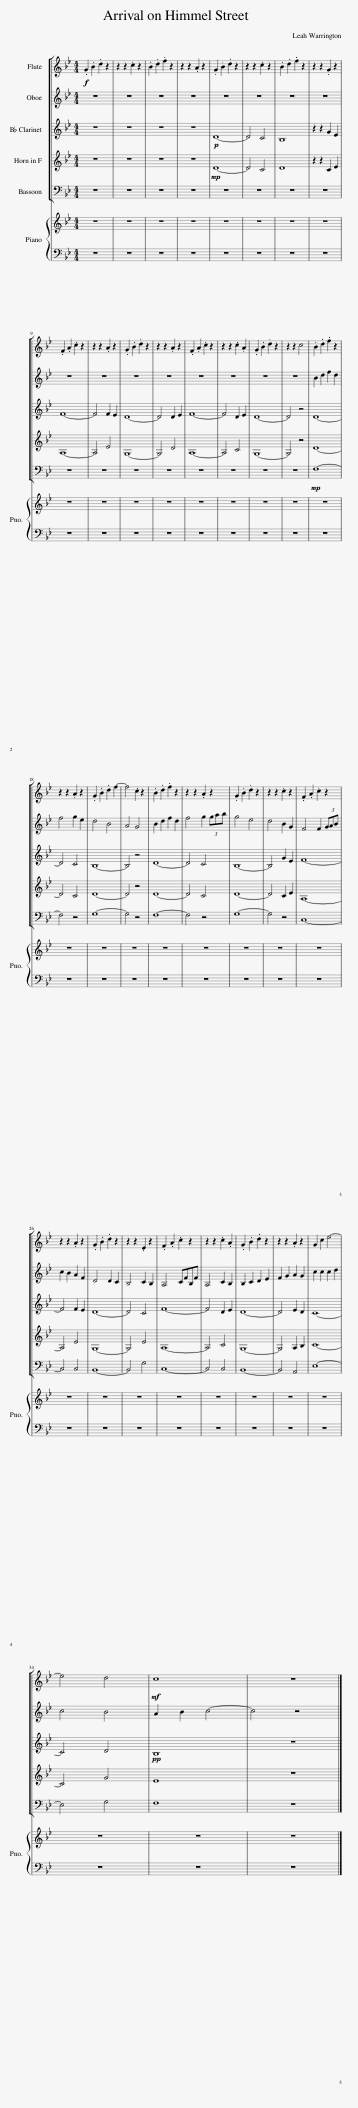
X:1
%%score [ 1 2 3 4 5 ]
L:1/8
M:4/4
I:linebreak $
K:Bb
V:1 treble
V:2 treble
V:3 treble transpose=-2
V:4 treble transpose=-7
V:5 bass
V:1
!f! .G2 .B2 .d2 z2 | z2 z2 .c2 z2 | .B2 .d2 .f2 z2 | z2 z2 .A2 z2 | .G2 .B2 .d2 z2 | %5
 z2 z2 .c2 z2 | .B2 .d2 .f2 z2 | z2 z2 .G2 z2 |$ .F2 .A2 .c2 z2 | z2 z2 .A2 z2 | %10
 .G2 .B2 .d2 z2 | z2 z2 .A2 z2 | .F2 .A2 .c2 z2 | z2 z2 .c2 .A2 | .G2 .B2 .d2 z2 | %15
 z2 z2 c4 | .B2 .d2 .f2 z2 |$ z2 z2 .A2 z2 | .G2 .B2 .d2 f2- | f4 .c2 z2 | %20
 .B2 .d2 .f2 z2 | z2 z2 .A2 z2 | .G2 .B2 .d2 z2 | z2 z2 .c2 z2 | .F2 .A2 .c2 z2 |$ %25
 z2 z2 .A2 z2 | .G2 .B2 .d2 z2 | z2 z2 .E2 z2 | .F2 .A2 .c2 z2 | z2 z2 .c2 .A2 | %30
 .G2 .B2 .d2 z2 | z2 z2 .A2 z2 | G2 c2 e4- |$ e4 d4 |!mf! c8 | %35
 z8 |] %36
V:2
 z8 | z8 | z8 | z8 | z8 | %5
 z8 | z8 | z8 |$ z8 | z8 | %10
 z8 | z8 | z8 | z8 | z8 | %15
 z8 | B2 d2 f2 d2 |$ f4 g2 e2 | d4 B4 | A4 G4 | %20
 B2 d2 f2 d2 | f4 g2 (3gab | g4 e4 | d4 B2 G2 | F4 F2 (3GAB |$ %25
 c2 B2 A2 F2 | D4 D2 C2 | B,4 C2 B,2 | A,4 CFB,F | A,4 C2 B,2 | %30
 B,2 C2 D2 E2 | F2 G2 A2 G2 | c2 c2 c2 d2 |$ c4 B4 | A2 B2 c4- | %35
 c4 z4 |] %36
V:3
 z8 | z8 | z8 | z8 |!p! =E8- | %5
 E4 D4 | C8 | z2 z2 A2 F2 |$ G8- | G4 G2 F2 | %10
 =E8- | E4 =E2 F2 | G8- | G4 =E2 F2 | =E8- | %15
 E4 z4 | =E8- |$ E4 D4 | C8- | C4 z4 | %20
 =E8- | E4 D4 | C8- | C4 A2 F2 | G8- |$ %25
 G4 G2 F2 | =E8- | E4 D4 | G8- | G4 =E2 F2 | %30
 =E8- | E4 F2 =E2 | D8- |$ D4 =E4 |!pp! C8 | %35
 z8 |] %36
V:4
 z8 | z8 | z8 | z8 |!mp! A8- | %5
 A4 G4 | A8 | z2 z2 G2 B2 |$ =E8- | E4 B4 | %10
 D8- | D4 A4 | =E8- | E4 G4 | D8- | %15
 D4 z4 | A8- |$ A4 G4 | A8- | A4 z4 | %20
 A8- | A4 G4 | A8- | A4 G2 B2 | =E8- |$ %25
 E4 B4 | D8- | D4 B4 | =E8- | E4 G4 | %30
 D8- | D4 =E2 F2 | G8- |$ G4 d4 | B8 | %35
 z8 |] %36
V:5
 z8 | z8 | z8 | z8 | z8 | %5
 z8 | z8 | z8 |$ z8 | z8 | %10
 z8 | z8 | z8 | z8 | z8 | %15
 z8 |!mp! F,8- |$ F,4 z4 | G,8- | G,4 z4 | %20
 F,8- | F,4 z4 | G,8- | G,4 z4 | C,8- |$ %25
 C,4 C,4 | B,,8- | B,,4 G,4 | C,8- | C,4 C,4 | %30
 B,,8- | B,,4 A,,4 | E,8- |$ E,4 G,4 | F,8 | %35
 z8 |] %36
